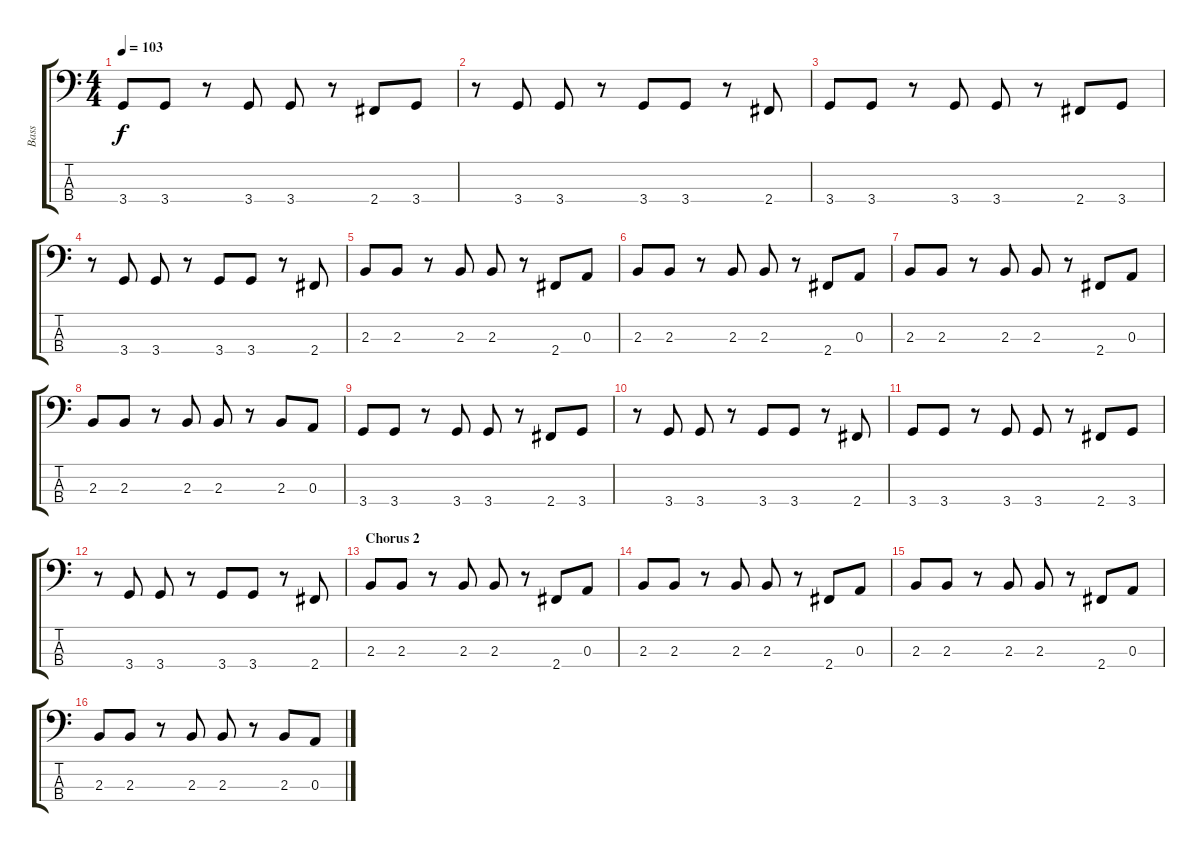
\track ("Bass" "Bass") {instrument electricbassfinger}
\staff {score tabs}
\tuning (G2 D2 A1 E1) {hide}
\ts (4 4)
\tempo 103
\clef f4
\ks c
3.4.8{dy f} 3.4.8 r.8 3.4.8 3.4.8 r.8 2.4.8 3.4.8 |
r.8 3.4.8 3.4.8 r.8 3.4.8 3.4.8 r.8 2.4.8 |
3.4.8 3.4.8 r.8 3.4.8 3.4.8 r.8 2.4.8 3.4.8 |
r.8 3.4.8 3.4.8 r.8 3.4.8 3.4.8 r.8 2.4.8 |
2.3.8 2.3.8 r.8 2.3.8 2.3.8 r.8 2.4.8 0.3.8 |
2.3.8 2.3.8 r.8 2.3.8 2.3.8 r.8 2.4.8 0.3.8 |
2.3.8 2.3.8 r.8 2.3.8 2.3.8 r.8 2.4.8 0.3.8 |
2.3.8 2.3.8 r.8 2.3.8 2.3.8 r.8 2.3.8 0.3.8 |
3.4.8 3.4.8 r.8 3.4.8 3.4.8 r.8 2.4.8 3.4.8 |
r.8 3.4.8 3.4.8 r.8 3.4.8 3.4.8 r.8 2.4.8 |
3.4.8 3.4.8 r.8 3.4.8 3.4.8 r.8 2.4.8 3.4.8 |
r.8 3.4.8 3.4.8 r.8 3.4.8 3.4.8 r.8 2.4.8 |
\section ("" "Chorus 2")
2.3.8 2.3.8 r.8 2.3.8 2.3.8 r.8 2.4.8 0.3.8 |
2.3.8 2.3.8 r.8 2.3.8 2.3.8 r.8 2.4.8 0.3.8 |
2.3.8 2.3.8 r.8 2.3.8 2.3.8 r.8 2.4.8 0.3.8 |
2.3.8 2.3.8 r.8 2.3.8 2.3.8 r.8 2.3.8 0.3.8
